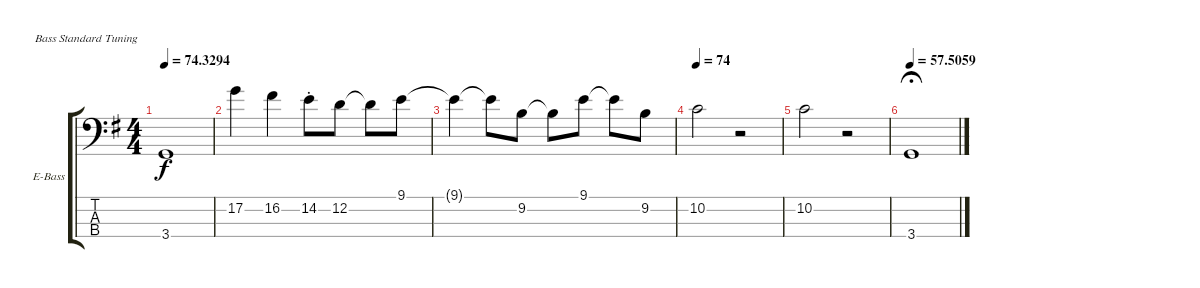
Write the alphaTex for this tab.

\defaultSystemsLayout 4
\bracketExtendMode groupsimilarinstruments
\firstSystemTrackNameOrientation horizontal
\otherSystemsTrackNameOrientation horizontal
\chordDiagramsInScore
\track ("Samuel Koisse (Bass)" "E-Bass") {instrument electricbassfinger}
\staff {score tabs}
\tuning (G2 D2 A1 E1)
\ts (4 4)
\tempo
74.3294
\accidentals auto
\clef f4
\ottava regular
\simile none
\ks g
3.4.1{dy f} |
17.2.4 16.2.4 14.2{st}.8 12.2.8 12.2{t}.8 9.1.8 |
9.1{t}.4 9.1{t}.8 9.2.8 9.2{t}.8 9.1.8 9.1{t}.8 9.2.8 |
\tempo 74
10.2.2 r.2 |
10.2.2 r.2 |
\tempo
57.5059 3.4.1{fermata (medium 0.5)}
